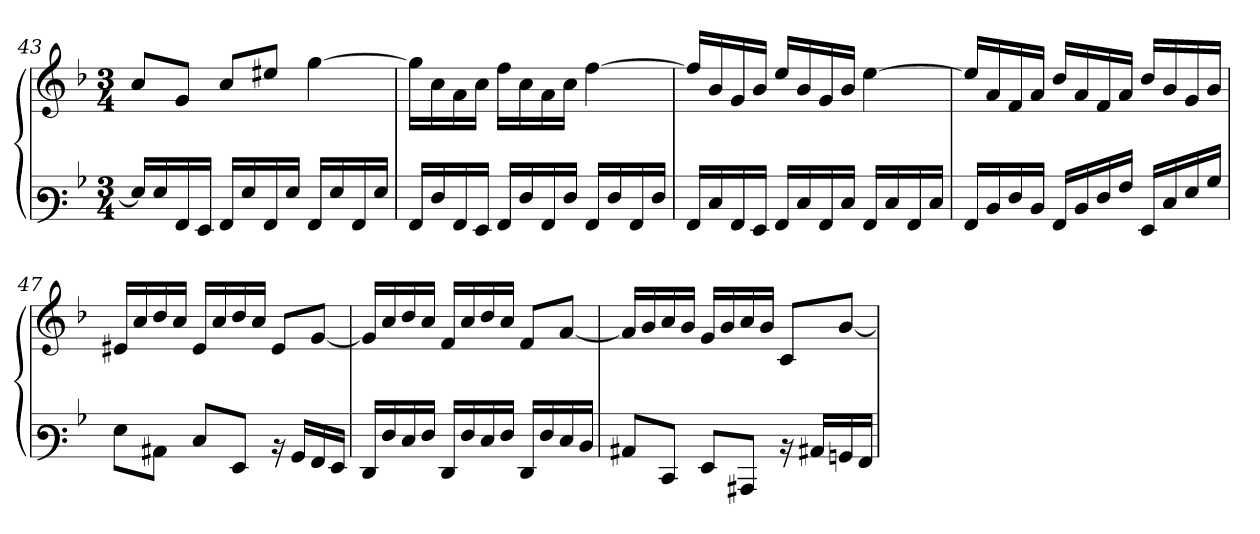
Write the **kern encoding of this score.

**kern	**kern
*part1	*part1
*staff2	*staff1
*clefF3	*clefG3
*k[b-]	*k[b-]
*M3/4	*M3/4
=43	=43
16G/LL]	8a/L
16G/	.
16AA/	8e/J
16GG/JJ	.
16AA/LL	8a/L
16G/	.
16AA/	8cc#X/J
16G/JJ	.
16AA/LL	[>4ee\
16G/	.
16AA/	.
16G/JJ	.
!!LO:LB:g=z
=44	=44
16AA/LL	16ee\LL]
16F/	16a\
16AA/	16f\
16GG/JJ	16a\JJ
16AA/LL	16dd\LL
16F/	16a\
16AA/	16f\
16F/JJ	16a\JJ
16AA/LL	[>4dd\
16F/	.
16AA/	.
16F/JJ	.
=45	=45
16AA/LL	16dd/LL]
16E/	16g/
16AA/	16e/
16GG/JJ	16g/JJ
16AA/LL	16cc/LL
16E/	16g/
16AA/	16e/
16E/JJ	16g/JJ
16AA/LL	[>4cc\
16E/	.
16AA/	.
16E/JJ	.
=46	=46
16AA/LL	16cc/LL]
16D/	16f/
16F/	16d/
16D/JJ	16f/JJ
16AA/LL	16b-/LL
16D/	16f/
16F/	16d/
16A/JJ	16f/JJ
16GG/LL	16b-/LL
16E/	16g/
16G/	16e/
16B-/JJ	16g/JJ
=47	=47
8G\L	16c#X/LL
.	16a/
8C#X\J	16b-/
.	16a/JJ
8E/L	16c#/LL
.	16a/
8GG/J	16b-/
.	16a/JJ
16rC	8c#/L
16BB-/LL	.
16AA/	[<8e/J
16GG/JJ	.
=48	=48
16FF/LL	16e/LL]
16F/	16a/
16E/	16b-/
16F/JJ	16a/JJ
16FF/LL	16d/LL
16F/	16a/
16E/	16b-/
16F/JJ	16a/JJ
16FF/LL	8d/L
16F/	.
16E/	[<8f/J
16D/JJ	.
!!LO:LB:g=z
=49	=49
8C#X/L	16f/LL]
.	16g/
8EE/J	16a/
.	16g/JJ
8GG/L	16e/LL
.	16g/
8CC#X/J	16a/
.	16g/JJ
16rC	8A/L
16C#X/LL	.
16BBn/	[<8g/J
16AA/JJ	.
=	=
*-	*-
